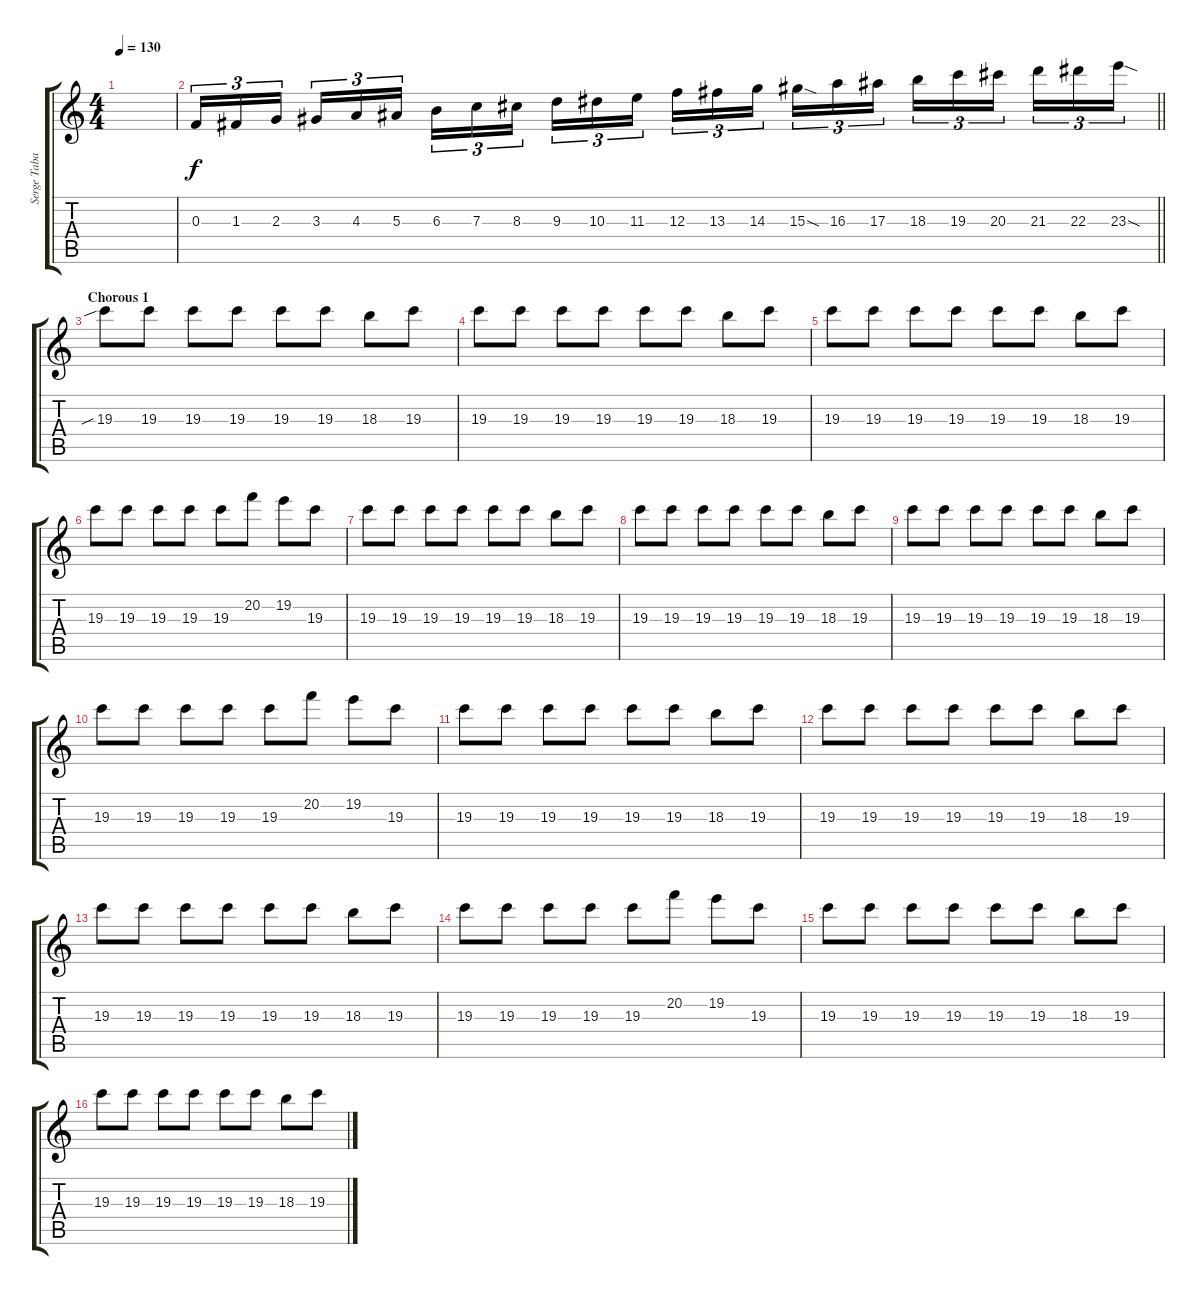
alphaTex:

\track ("Serge Tabachnikov " "Serge Taba") {instrument overdrivenguitar}
\staff {score tabs}
\tuning (D4 A3 F3 C3 G2 D2) {hide}
\ts (4 4)
\tempo 130
\clef g2
\ks c
|
\barLineRight lightlight
0.3.16{tu (3 2)} 1.3.16{tu (3 2)} 2.3.16{tu (3 2) beam splitsecondary} 3.3.16{tu (3 2)} 4.3.16{tu (3 2)} 5.3.16{tu (3 2)} 6.3.16{tu (3 2)} 7.3.16{tu (3 2)} 8.3.16{tu (3 2) beam splitsecondary} 9.3.16{tu (3 2)} 10.3.16{tu (3 2)} 11.3.16{tu (3 2)} 12.3.16{tu (3 2)} 13.3.16{tu (3 2)} 14.3.16{tu (3 2) beam splitsecondary} 15.3{sod}.16{tu (3 2)} 16.3.16{tu (3 2)} 17.3.16{tu (3 2)} 18.3.16{tu (3 2)} 19.3.16{tu (3 2)} 20.3.16{tu (3 2) beam splitsecondary} 21.3.16{tu (3 2)} 22.3.16{tu (3 2)} 23.3{sod}.16{tu (3 2)} |
\section ("" "Chorous 1")
19.3{sib}.8 19.3.8 19.3.8 19.3.8 19.3.8 19.3.8 18.3.8 19.3.8 |
19.3.8 19.3.8 19.3.8 19.3.8 19.3.8 19.3.8 18.3.8 19.3.8 |
19.3.8 19.3.8 19.3.8 19.3.8 19.3.8 19.3.8 18.3.8 19.3.8 |
19.3.8 19.3.8 19.3.8 19.3.8 19.3.8 20.2.8 19.2.8 19.3.8 |
19.3.8 19.3.8 19.3.8 19.3.8 19.3.8 19.3.8 18.3.8 19.3.8 |
19.3.8 19.3.8 19.3.8 19.3.8 19.3.8 19.3.8 18.3.8 19.3.8 |
19.3.8 19.3.8 19.3.8 19.3.8 19.3.8 19.3.8 18.3.8 19.3.8 |
19.3.8 19.3.8 19.3.8 19.3.8 19.3.8 20.2.8 19.2.8 19.3.8 |
19.3.8 19.3.8 19.3.8 19.3.8 19.3.8 19.3.8 18.3.8 19.3.8 |
19.3.8 19.3.8 19.3.8 19.3.8 19.3.8 19.3.8 18.3.8 19.3.8 |
19.3.8 19.3.8 19.3.8 19.3.8 19.3.8 19.3.8 18.3.8 19.3.8 |
19.3.8 19.3.8 19.3.8 19.3.8 19.3.8 20.2.8 19.2.8 19.3.8 |
19.3.8 19.3.8 19.3.8 19.3.8 19.3.8 19.3.8 18.3.8 19.3.8 |
19.3.8 19.3.8 19.3.8 19.3.8 19.3.8 19.3.8 18.3.8 19.3.8
